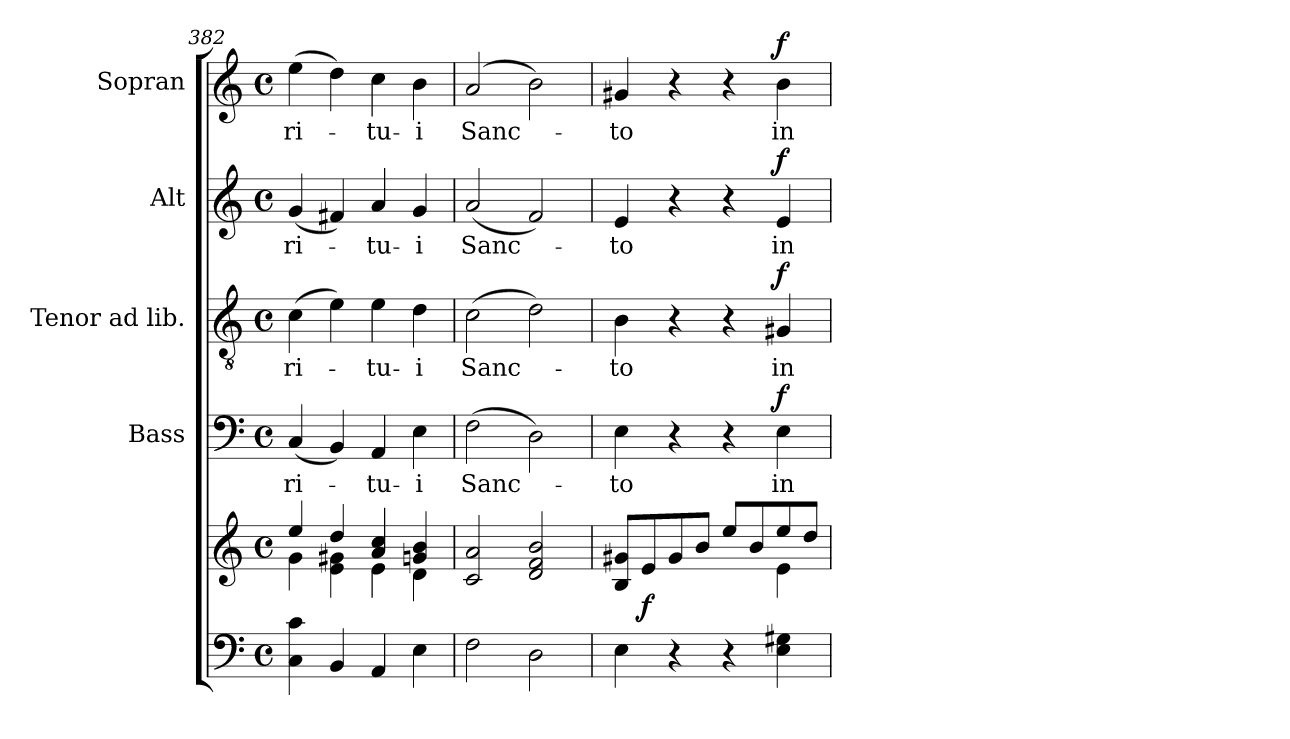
**kern	**kern	**dynam	**kern	**text	**dynam	**kern	**text	**dynam	**kern	**text	**dynam	**kern	**text	**dynam
*part5	*part5	*part5	*part4	*part4	*part4	*part3	*part3	*part3	*part2	*part2	*part2	*part1	*part1	*part1
*staff6	*staff5	*staff5/6	*staff4	*staff4	*staff4	*staff3	*staff3	*staff3	*staff2	*staff2	*staff2	*staff1	*staff1	*staff1
*	*	*	*I"Bass	*	*	*I"Tenor ad lib.	*	*	*I"Alt	*	*	*I"Sopran	*	*
*	*	*	*I'B.	*	*	*I'T.	*	*	*I'A.	*	*	*I'S.	*	*
*clefF4	*clefG2	*	*clefF4	*	*	*clefGv2	*	*	*clefG2	*	*	*clefG2	*	*
*k[]	*k[]	*	*k[]	*	*	*k[]	*	*	*k[]	*	*	*k[]	*	*
*C:	*C:	*	*C:	*	*	*C:	*	*	*C:	*	*	*C:	*	*
*M4/4	*M4/4	*	*M4/4	*	*	*M4/4	*	*	*M4/4	*	*	*M4/4	*	*
*met(c)	*met(c)	*	*met(c)	*	*	*met(c)	*	*	*met(c)	*	*	*met(c)	*	*
=382	=382	=382	=382	=382	=382	=382	=382	=382	=382	=382	=382	=382	=382	=382
*	*^	*	*	*	*	*	*	*	*	*	*	*	*	*
!	!	!	!	!	!LO:LY:b	!	!	!LO:LY:b	!	!	!LO:LY:b	!	!	!LO:LY:b	!
4C\ 4c\	4ee/	4g\	.	(<4C/	-ri-	.	(>4c\	-ri-	.	(<4g/	-ri-	.	(>4ee\	-ri-	.
4BB/	4dd/	4e\ 4g#X\	.	4BB/)	.	.	4e\)	.	.	4f#X/)	.	.	4dd\)	.	.
!	!	!	!	!	!LO:LY:b	!	!	!LO:LY:b	!	!	!LO:LY:b	!	!	!LO:LY:b	!
4AA/	4a/ 4cc/	4e\	.	4AA/	-tu-	.	4e\	-tu-	.	4a/	-tu-	.	4cc\	-tu-	.
!	!	!	!	!	!LO:LY:b	!	!	!LO:LY:b	!	!	!LO:LY:b	!	!	!LO:LY:b	!
4E\	4g/ 4b/	4d\	.	4E\	-i	.	4d\	-i	.	4g/	-i	.	4b\	-i	.
!!LO:PB:g=z
=383	=383	=383	=383	=383	=383	=383	=383	=383	=383	=383	=383	=383	=383	=383	=383
!	!	!	!	!	!LO:LY:b	!	!	!LO:LY:b	!	!	!LO:LY:b	!	!	!LO:LY:b	!
*	*v	*v	*	*	*	*	*	*	*	*	*	*	*	*	*
2F\	2c/ 2a/	.	(>2F\	Sanc-	.	(>2c\	Sanc-	.	(<2a/	Sanc-	.	(>2a/	Sanc-	.
2D\	2d/ 2f/ 2b/	.	2D\)	.	.	2d\)	.	.	2f/)	.	.	2b\)	.	.
=384	=384	=384	=384	=384	=384	=384	=384	=384	=384	=384	=384	=384	=384	=384
*	*^	*	*	*	*	*	*	*	*	*	*	*	*	*
!	!	!	!	!	!LO:LY:b	!	!	!LO:LY:b	!	!	!LO:LY:b	!	!	!LO:LY:b	!
4E\	8B/ 8g#X/L	2.ryy	.	4E\	-to	.	4B\	-to	.	4e/	-to	.	4g#X/	-to	.
!	!	!	!LO:DY:b	!	!	!	!	!	!	!	!	!	!	!	!
.	8e/	.	f	.	.	.	.	.	.	.	.	.	.	.	.
4r	8g#/	.	.	4r	.	.	4r	.	.	4r	.	.	4r	.	.
.	8b/J	.	.	.	.	.	.	.	.	.	.	.	.	.	.
4r	8ee/L	.	.	4r	.	.	4r	.	.	4r	.	.	4r	.	.
.	8b/	.	.	.	.	.	.	.	.	.	.	.	.	.	.
!	!	!	!	!	!LO:LY:b	!LO:DY:a	!	!LO:LY:b	!LO:DY:a	!	!LO:LY:b	!LO:DY:a	!	!LO:LY:b	!LO:DY:a
4E\ 4G#X\	8ee/	4e\	.	4E\	in	f	4G#X/	in	f	4e/	in	f	4b\	in	f
.	8dd/J	.	.	.	.	.	.	.	.	.	.	.	.	.	.
*	*v	*v	*	*	*	*	*	*	*	*	*	*	*	*	*
=	=	=	=	=	=	=	=	=	=	=	=	=	=	=
*-	*-	*-	*-	*-	*-	*-	*-	*-	*-	*-	*-	*-	*-	*-
